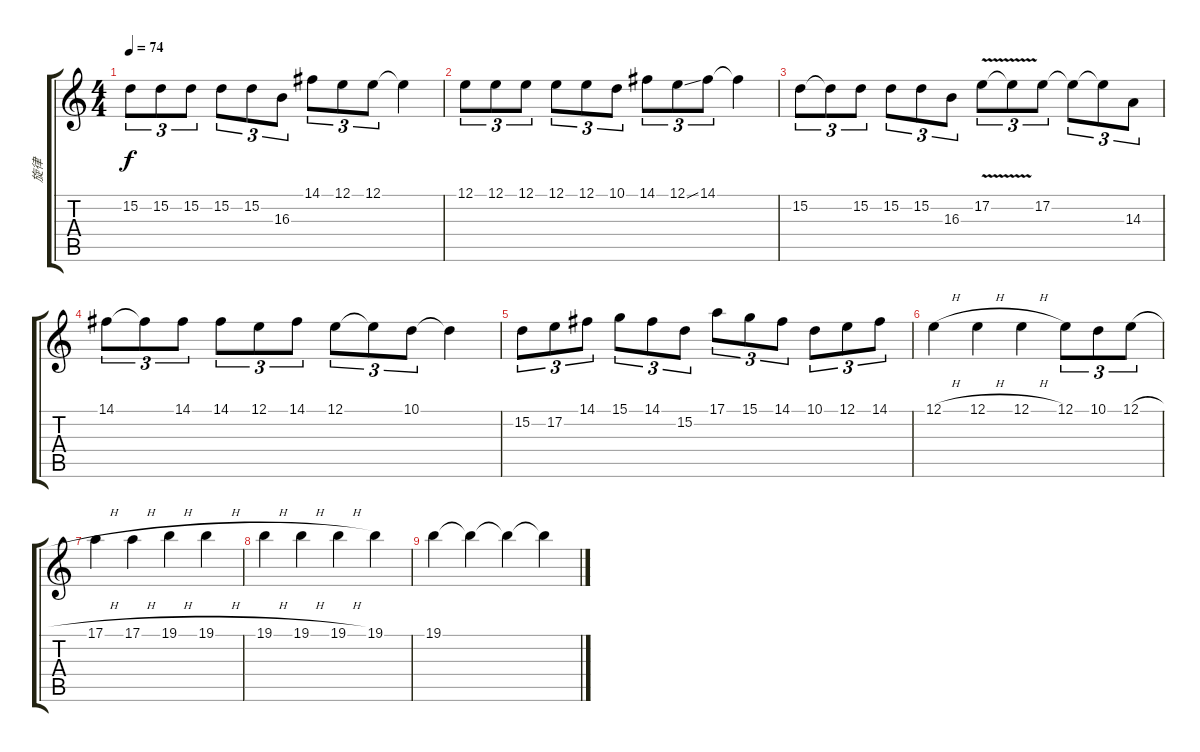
\track ("旋律" "旋律") {instrument frenchhorn}
\staff {score tabs}
\tuning (E4 B3 G3 D3 A2 E2) {hide}
\ts (4 4)
\tempo 74
\clef g2
\ks c
15.2.8{tu (3 2) dy f} 15.2.8{tu (3 2)} 15.2.8{tu (3 2)} 15.2.8{tu (3 2)} 15.2.8{tu (3 2)} 16.3.8{tu (3 2)} 14.1.8{tu (3 2)} 12.1.8{tu (3 2)} 12.1.8{tu (3 2)} 12.1{t}.4 |
12.1.8{tu (3 2)} 12.1.8{tu (3 2)} 12.1.8{tu (3 2)} 12.1.8{tu (3 2)} 12.1.8{tu (3 2)} 10.1.8{tu (3 2)} 14.1.8{tu (3 2)} 12.1{ss}.8{tu (3 2)} 14.1.8{tu (3 2)} 14.1{t}.4 |
15.2.8{tu (3 2)} 15.2{t}.8{tu (3 2)} 15.2.8{tu (3 2)} 15.2.8{tu (3 2)} 15.2.8{tu (3 2)} 16.3.8{tu (3 2)} 17.2{v}.8{tu (3 2)} 17.2{t}.8{tu (3 2)} 17.2.8{tu (3 2)} 17.2{t}.8{tu (3 2)} 17.2{t}.8{tu (3 2)} 14.3.8{tu (3 2)} |
14.1.8{tu (3 2)} 14.1{t}.8{tu (3 2)} 14.1.8{tu (3 2)} 14.1.8{tu (3 2)} 12.1.8{tu (3 2)} 14.1.8{tu (3 2)} 12.1.8{tu (3 2)} 12.1{t}.8{tu (3 2)} 10.1.8{tu (3 2)} 10.1{t}.4 |
15.2.8{tu (3 2)} 17.2.8{tu (3 2)} 14.1.8{tu (3 2)} 15.1.8{tu (3 2)} 14.1.8{tu (3 2)} 15.2.8{tu (3 2)} 17.1.8{tu (3 2)} 15.1.8{tu (3 2)} 14.1.8{tu (3 2)} 10.1.8{tu (3 2)} 12.1.8{tu (3 2)} 14.1.8{tu (3 2)} |
12.1{h}.4 12.1{h}.4 12.1{h}.4 12.1.8{tu (3 2)} 10.1.8{tu (3 2)} 12.1{h}.8{tu (3 2)} |
17.1{h}.4 17.1{h}.4 19.1{h}.4 19.1{h}.4 |
19.1{h}.4 19.1{h}.4 19.1{h}.4 19.1.4 |
19.1.4 19.1{t}.4 19.1{t}.4 19.1{t}.4
